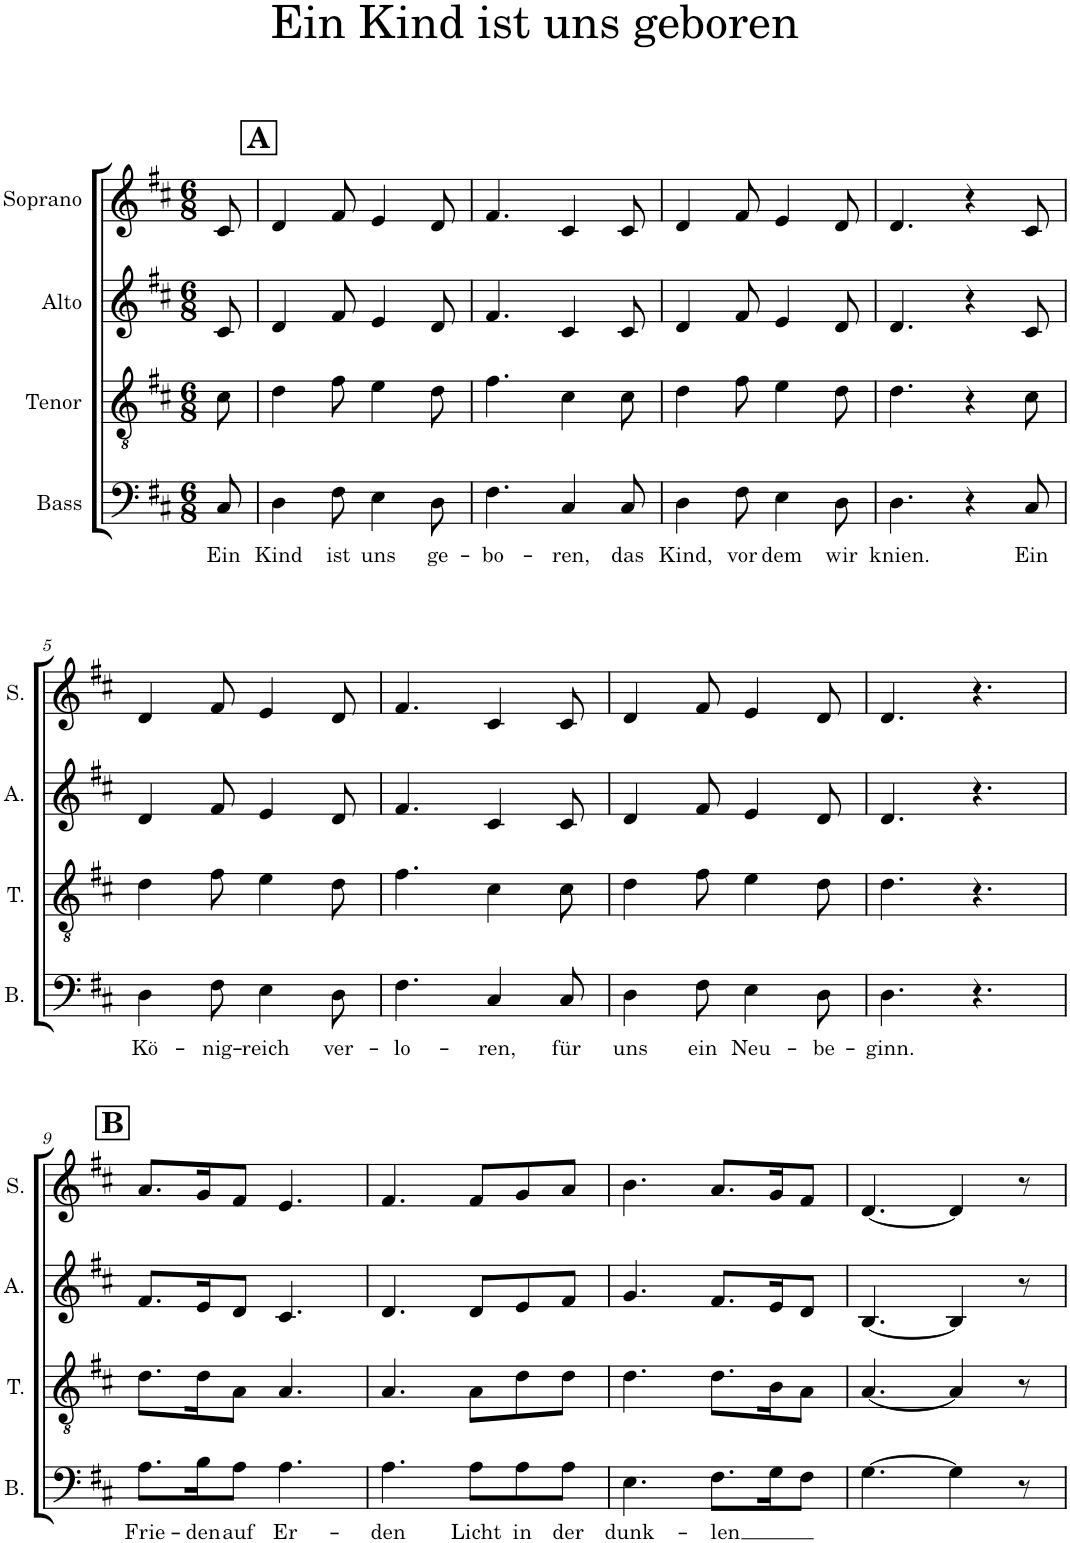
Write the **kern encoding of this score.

**kern	**text	**kern	**kern	**kern
*part4	*part4	*part3	*part2	*part1
*staff4	*staff4	*staff3	*staff2	*staff1
*I"Bass	*	*I"Tenor	*I"Alto	*I"Soprano
*I'B.	*	*I'T.	*I'A.	*I'S.
*clefF4	*	*clefGv2	*clefG2	*clefG2
*	*	*Trd1c2	*	*
*k[f#c#]	*	*k[f#c#]	*k[f#c#]	*k[f#c#]
*M6/8	*	*M6/8	*M6/8	*M6/8
=	=	=	=	=
!	!LO:LY:b	!	!	!
8C#/	Ein	8c#\	8c#/	8c#/
!!LO:REH:place=s1:a:B:cj:fs=14:t=A
=1	=1	=1	=1	=1
!	!LO:LY:b	!	!	!
4D\	Kind	4d\	4d/	4d/
!	!LO:LY:b	!	!	!
8F#\	ist	8f#\	8f#/	8f#/
!	!LO:LY:b	!	!	!
4E\	uns	4e\	4e/	4e/
!	!LO:LY:b	!	!	!
8D\	ge-	8d\	8d/	8d/
=2	=2	=2	=2	=2
!	!LO:LY:b	!	!	!
4.F#\	-bo-	4.f#\	4.f#/	4.f#/
!	!LO:LY:b	!	!	!
4C#/	-ren,	4c#\	4c#/	4c#/
!	!LO:LY:b	!	!	!
8C#/	das	8c#\	8c#/	8c#/
=3	=3	=3	=3	=3
!	!LO:LY:b	!	!	!
4D\	Kind,	4d\	4d/	4d/
!	!LO:LY:b	!	!	!
8F#\	vor	8f#\	8f#/	8f#/
!	!LO:LY:b	!	!	!
4E\	dem	4e\	4e/	4e/
!	!LO:LY:b	!	!	!
8D\	wir	8d\	8d/	8d/
=4	=4	=4	=4	=4
!	!LO:LY:b	!	!	!
4.D\	knien.	4.d\	4.d/	4.d/
4r	.	4r	4r	4r
!	!LO:LY:b	!	!	!
8C#/	Ein	8c#\	8c#/	8c#/
!!LO:LB:g=z
=5	=5	=5	=5	=5
!	!LO:LY:b	!	!	!
4D\	Kö-	4d\	4d/	4d/
!	!LO:LY:b	!	!	!
8F#\	-nig-	8f#\	8f#/	8f#/
!	!LO:LY:b	!	!	!
4E\	-reich	4e\	4e/	4e/
!	!LO:LY:b	!	!	!
8D\	ver-	8d\	8d/	8d/
=6	=6	=6	=6	=6
!	!LO:LY:b	!	!	!
4.F#\	-lo-	4.f#\	4.f#/	4.f#/
!	!LO:LY:b	!	!	!
4C#/	-ren,	4c#\	4c#/	4c#/
!	!LO:LY:b	!	!	!
8C#/	für	8c#\	8c#/	8c#/
=7	=7	=7	=7	=7
!	!LO:LY:b	!	!	!
4D\	uns	4d\	4d/	4d/
!	!LO:LY:b	!	!	!
8F#\	ein	8f#\	8f#/	8f#/
!	!LO:LY:b	!	!	!
4E\	Neu-	4e\	4e/	4e/
!	!LO:LY:b	!	!	!
8D\	-be-	8d\	8d/	8d/
=8	=8	=8	=8	=8
!	!LO:LY:b	!	!	!
4.D\	-ginn.	4.d\	4.d/	4.d/
4.r	.	4.r	4.r	4.r
!!LO:LB:g=z
!!LO:REH:place=s1:a:B:cj:fs=14:t=B
=9	=9	=9	=9	=9
!	!LO:LY:b	!	!	!
8.A\L	Frie-	8.d\L	8.f#/L	8.a/L
!	!LO:LY:b	!	!	!
16B\K	-den	16d\K	16e/K	16g/K
!	!LO:LY:b	!	!	!
8A\J	auf	8A\J	8d/J	8f#/J
!	!LO:LY:b	!	!	!
4.A\	Er-	4.A/	4.c#/	4.e/
=10	=10	=10	=10	=10
!	!LO:LY:b	!	!	!
4.A\	-den	4.A/	4.d/	4.f#/
!	!LO:LY:b	!	!	!
8A\L	Licht	8A\L	8d/L	8f#/L
!	!LO:LY:b	!	!	!
8A\	in	8d\	8e/	8g/
!	!LO:LY:b	!	!	!
8A\J	der	8d\J	8f#/J	8a/J
=11	=11	=11	=11	=11
!	!LO:LY:b	!	!	!
4.E\	dunk-	4.d\	4.g/	4.b\
!	!LO:LY:b	!	!	!
8.F#\L	-len	8.d\L	8.f#/L	8.a/L
16G\K	.	16B\K	16e/K	16g/K
8F#\J	.	8A\J	8d/J	8f#/J
=12	=12	=12	=12	=12
[4.G\	.	[4.A/	[4.B/	[4.d/
4G\]	.	4A/]	4B/]	4d/]
8r	.	8r	8r	8r
=	=	=	=	=
*-	*-	*-	*-	*-
